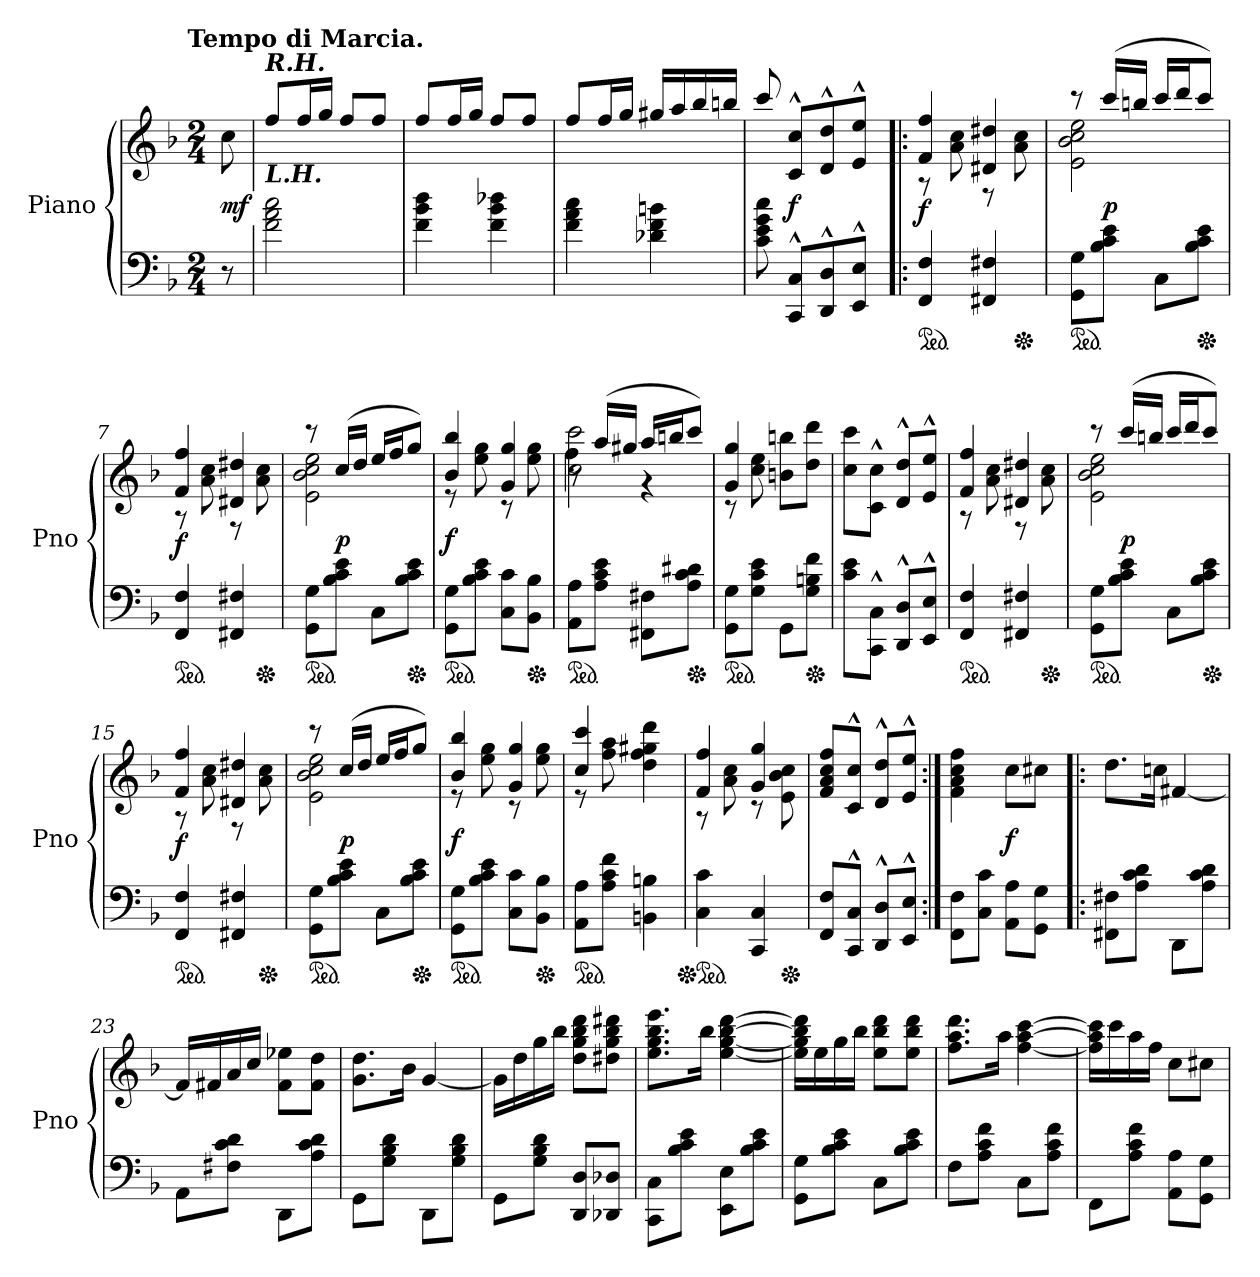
**kern	**kern	**dynam
*part1	*part1	*part1
*staff2	*staff1	*staff1/2
*I"Piano	*	*
*I'Pno	*	*
*clefF4	*clefG2	*
*k[b-]	*k[b-]	*
!!LO:TX:omd:t=Tempo di Marcia.
*M2/4	*M2/4	*
*MM116	*MM116	*
=	=	=
8r	8cc	mf
=1	=1	=1
!	!LO:TX:a:Bi:t=R.H.	!
!	!LO:TX:b:Bi:t=L.H.	!
2f\ 2a\ 2cc\	8ff/L	.
.	16ff/L	.
.	16gg/JJ	.
.	8ff/L	.
.	8ff/J	.
=2	=2	=2
4f\ 4b-\ 4dd\	8ff/L	.
.	16ff/L	.
.	16gg/JJ	.
4f\ 4b-\ 4dd-X\	8ff/L	.
.	8ff/J	.
=3	=3	=3
4f\ 4a\ 4cc\	8ff/L	.
.	16ff/L	.
.	16gg/JJ	.
4d-X\ 4f\ 4bn\	16gg#X/LL	.
.	16aa/	.
.	16bb-/	.
.	16bbn/JJ	.
=4	=4	=4
8c\ 8e\ 8g\ 8cc\	8ccc/	.
8CC^^ 8C^^L	8c^^< 8cc^^<L	f
8DD^^ 8D^^	8d^^< 8dd^^<	.
8EE^^ 8E^^J	8e^^< 8ee^^<J	.
=5!|:	=5!|:	=5!|:
*	*^	*
*ped	*	*	*
4FF 4F	4f 4ff	8r	f
.	.	8a 8cc	.
4FF#X 4F#X	4d#X 4dd#X	8r	.
*Xped	*	*	*
.	.	8a 8cc	.
=6	=6	=6	=6
*ped	*	*	*
8GG 8GL	8r	2e 2b- 2cc 2ee	.
8B- 8c 8eJ	(<16cccLL	.	p
.	16bbnJJ	.	.
8C\L	16cccLL	.	.
.	16dddJ	.	.
*Xped	*	*	*
8B-\ 8c\ 8e\J	8cccJ)	.	.
=7	=7	=7	=7
*ped	*	*	*
4FF 4F	4f 4ff	8r	f
.	.	8a 8cc	.
4FF#X 4F#X	4d#X 4dd#X	8r	.
*Xped	*	*	*
.	.	8a 8cc	.
=8	=8	=8	=8
*ped	*	*	*
8GG 8GL	8r	2e 2b- 2cc 2ee	.
8B- 8c 8eJ	(<16ccLL	.	p
.	16ddJJ	.	.
8CL	16eeLL	.	.
.	16ffJ	.	.
*Xped	*	*	*
8B- 8c 8eJ	8ggJ)	.	.
=9	=9	=9	=9
*ped	*	*	*
8GG 8GL	4b- 4bb-	8r	f
8B- 8c 8eJ	.	8ee 8gg	.
8C 8cL	4g 4gg	8r	.
*Xped	*	*	*
8BB- 8B-J	.	8ee 8gg	.
=10	=10	=10	=10
*	*	*^	*
*ped	*	*	*	*
8AA 8AL	8r	2cc 2ccc	4ff\	.
8A 8c 8eJ	(<16aaLL	.	.	.
.	16gg#XJJ	.	.	.
8FF#X 8F#XL	16aaLL	.	4rg	.
.	16bbnJ	.	.	.
*Xped	*	*	*	*
8A 8c 8d#XJ	8cccJ)	.	.	.
*	*	*v	*v	*
=11	=11	=11	=11
*ped	*	*	*
8GG 8GL	4g 4gg	8r	.
8G 8c 8eJ	.	8cc 8ee	.
8GGL	4ryy	8bn 8bbnL	.
*Xped	*	*	*
8G 8Bn 8fJ	.	8dd 8dddJ	.
*	*v	*v	*
=12	=12	=12
8c 8eL	8cc 8cccL	.
8CC^^ 8C^^J	8c^^ 8cc^^J	.
8DD^^ 8D^^L	8d^^ 8dd^^L	.
8EE^^ 8E^^J	8e^^ 8ee^^J	.
=13	=13	=13
*	*^	*
*ped	*	*	*
4FF 4F	4f 4ff	8r	.
.	.	8a 8cc	.
4FF#X 4F#X	4d#X 4dd#X	8r	.
*Xped	*	*	*
.	.	8a 8cc	.
=14	=14	=14	=14
*ped	*	*	*
8GG 8GL	8rccc	2e 2b- 2cc 2ee	.
8B- 8c 8eJ	(<16cccLL	.	p
.	16bbnJJ	.	.
8CL	16cccLL	.	.
.	16dddJ	.	.
*Xped	*	*	*
8B- 8c 8eJ	8cccJ)	.	.
=15	=15	=15	=15
*ped	*	*	*
4FF 4F	4f 4ff	8r	f
.	.	8a 8cc	.
4FF#X 4F#X	4d#X 4dd#X	8r	.
*Xped	*	*	*
.	.	8a 8cc	.
=16	=16	=16	=16
*ped	*	*	*
8GG 8GL	8r	2e 2b- 2cc 2ee	.
8B- 8c 8eJ	(<16ccLL	.	p
.	16ddJJ	.	.
8CL	16eeLL	.	.
.	16ffJ	.	.
*Xped	*	*	*
8B- 8c 8eJ	8ggJ)	.	.
=17	=17	=17	=17
*ped	*	*	*
8GG 8GL	4b- 4bb-	8r	f
8B- 8c 8eJ	.	8ee 8gg	.
8C 8cL	4g 4gg	8r	.
*Xped	*	*	*
8BB- 8B-J	.	8ee 8gg	.
=18	=18	=18	=18
*ped	*	*	*
8AA 8AL	4cc 4ccc	8r	.
8A 8c 8fJ	.	8ff 8aa	.
4BBn 4Bn	4ryy	4dd 4ff 4gg#X 4ddd	.
=19	=19	=19	=19
*Xped	*	*	*
*ped	*	*	*
4C 4c	4f 4ff	8r	.
.	.	8a 8cc	.
4CC 4C	4g 4gg	8r	.
*Xped	*	*	*
.	.	8e 8b- 8cc	.
*	*v	*v	*
=20	=20	=20
8FF 8FL	8f 8a 8cc 8ffL	.
8CC^^ 8C^^J	8c^^< 8cc^^<J	.
8DD^^ 8D^^L	8d^^< 8dd^^<L	.
8EE^^ 8E^^J	8e^^< 8ee^^<J	.
=21:|!	=21:|!	=21:|!
8FF 8FL	4f 4a 4cc 4ff	.
8C 8cJ	.	.
8AA 8AL	8ccL	f
8GG 8GJ	8cc#XJ	.
=22!|:	=22!|:	=22!|:
8FF#X 8F#XL	8.ddL	.
8A 8c 8dJ	.	.
.	16ccnJk	.
8DD\L	[4f#X	.
8A\ 8c\ 8d\J	.	.
=23	=23	=23
8AAL	16f#LL]	.
.	16f#X	.
8F#X 8c 8dJ	16a	.
.	16ccJJ	.
8DD\L	8f#\ 8ee-X\L	.
8A\ 8c\ 8d\J	8f#\ 8dd\J	.
=24	=24	=24
8GGL	8.g 8.ddL	.
8G 8B- 8dJ	.	.
.	16b-Jk	.
8DD\L	[4g	.
8G\ 8B-\ 8d\J	.	.
=25	=25	=25
8GGL	16gLL]	.
.	16dd	.
8G 8B- 8dJ	16gg	.
.	16bb-JJ	.
8DD 8DL	8dd 8gg 8bb- 8dddL	.
8DD-X 8D-XJ	8dd#X 8gg 8bb- 8ddd#XJ	.
=26	=26	=26
8CC 8CL	8.ee 8.gg 8.bb- 8.eeeL	.
8B- 8c 8eJ	.	.
.	16bb-Jk	.
8EE 8EL	[4ee [4gg [4bb- [4ddd	.
8B- 8c 8eJ	.	.
=27	=27	=27
8GG 8GL	16ee] 16gg] 16bb-] 16ddd]LL	.
.	16ee	.
8B- 8c 8eJ	16gg	.
.	16bb-JJ	.
8CL	8ee 8bb- 8dddL	.
8B- 8c 8eJ	8ee 8bb- 8dddJ	.
=28	=28	=28
8FL	8.ff 8.aa 8.dddL	.
8A 8c 8fJ	.	.
.	16aaJk	.
8CL	[4ff [4aa [4ccc	.
8A 8c 8fJ	.	.
=29	=29	=29
8FFL	16ff] 16aa] 16ccc]LL	.
.	16ccc	.
8A 8c 8fJ	16aa	.
.	16ffJJ	.
8AA 8AL	8ccL	.
8GG 8GJ	8cc#XJ	.
=	=	=
*-	*-	*-
